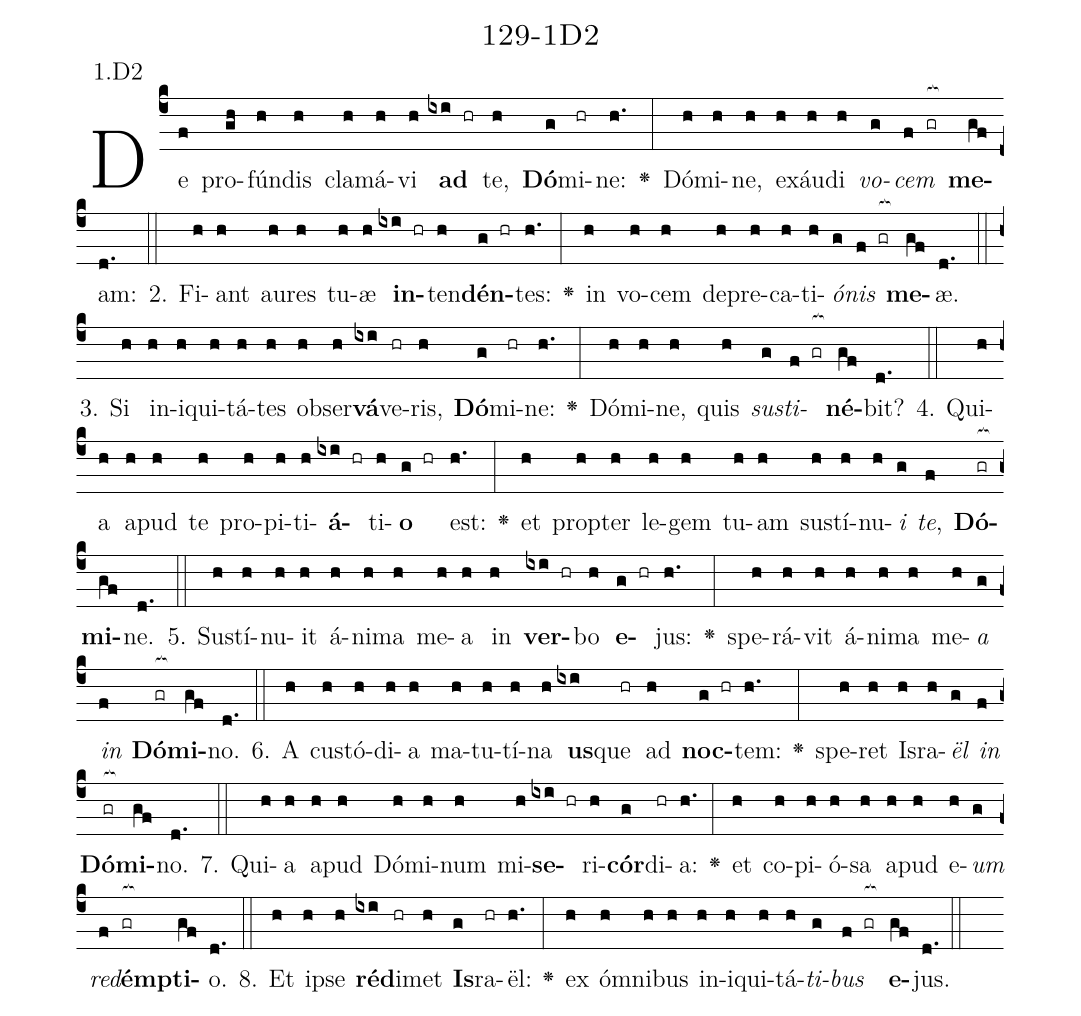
name: 129-1D2;
annotation: 1.D2;
%%
(c4)De(f) pro(gh)fún(h)dis(h) cla(h)má(h)vi(h) <b>ad</b>(ixi hr) te,(h) <b>Dó</b>(g)mi(hr)ne:(h.) <v>\greheightstar</v>(:) Dó(h)mi(h)ne,(h) ex(h)áu(h)di(h) <i>vo</i>(g)<i>cem</i>(f gr[ocb:1{]) <b>me</b>(gf[ocb:0}])am:(d.) (::)
2. Fi(h)ant(h) au(h)res(h) tu(h)æ(h) <b>in</b>(ixi hr)ten(h)<b>dén</b>(g hr)tes:(h.) <v>\greheightstar</v>(:) in(h) vo(h)cem(h) de(h)pre(h)ca(h)ti(h)<i>ó</i>(g)<i>nis</i>(f gr[ocb:1{]) <b>me</b>(gf[ocb:0}])æ.(d.) (::)
3. Si(h) in(h)i(h)qui(h)tá(h)tes(h) ob(h)ser(h)<b>vá</b>(ixi)ve(hr)ris,(h) <b>Dó</b>(g)mi(hr)ne:(h.) <v>\greheightstar</v>(:) Dó(h)mi(h)ne,(h) quis(h) <i>sus</i>(g)<i>ti</i>(f gr[ocb:1{])<b>né</b>(gf[ocb:0}])bit?(d.) (::)
4. Qui(h)a(h) a(h)pud(h) te(h) pro(h)pi(h)ti(h)<b>á</b>(ixi hr)ti(h)<b>o</b>(g hr) est:(h.) <v>\greheightstar</v>(:) et(h) prop(h)ter(h) le(h)gem(h) tu(h)am(h) sus(h)tí(h)nu(h)<i>i</i>(g) <i>te</i>,(f) <b>Dó</b>(gr[ocb:1{])<b>mi</b>(gf[ocb:0}])ne.(d.) (::)
5. Sus(h)tí(h)nu(h)it(h) á(h)ni(h)ma(h) me(h)a(h) in(h) <b>ver</b>(ixi hr)bo(h) <b>e</b>(g hr)jus:(h.) <v>\greheightstar</v>(:) spe(h)rá(h)vit(h) á(h)ni(h)ma(h) me(h)<i>a</i>(g) <i>in</i>(f) <b>Dó</b>(gr[ocb:1{])<b>mi</b>(gf[ocb:0}])no.(d.) (::)
6. A(h) cus(h)tó(h)di(h)a(h) ma(h)tu(h)tí(h)na(h) <b>us</b>(ixi)que(hr) ad(h) <b>noc</b>(g hr)tem:(h.) <v>\greheightstar</v>(:) spe(h)ret(h) Is(h)ra(h)<i>ël</i>(g) <i>in</i>(f) <b>Dó</b>(gr[ocb:1{])<b>mi</b>(gf[ocb:0}])no.(d.) (::)
7. Qui(h)a(h) a(h)pud(h) Dó(h)mi(h)num(h) mi(h)<b>se</b>(ixi hr)ri(h)<b>cór</b>(g)di(hr)a:(h.) <v>\greheightstar</v>(:) et(h) co(h)pi(h)ó(h)sa(h) a(h)pud(h) e(h)<i>um</i>(g) <i>red</i>(f)<b>émp</b>(gr[ocb:1{])<b>ti</b>(gf[ocb:0}])o.(d.) (::)
8. Et(h) ip(h)se(h) <b>réd</b>(ixi)i(hr)met(h) <b>Is</b>(g)ra(hr)ël:(h.) <v>\greheightstar</v>(:) ex(h) óm(h)ni(h)bus(h) in(h)i(h)qui(h)tá(h)<i>ti</i>(g)<i>bus</i>(f gr[ocb:1{]) <b>e</b>(gf[ocb:0}])jus.(d.) (::)
